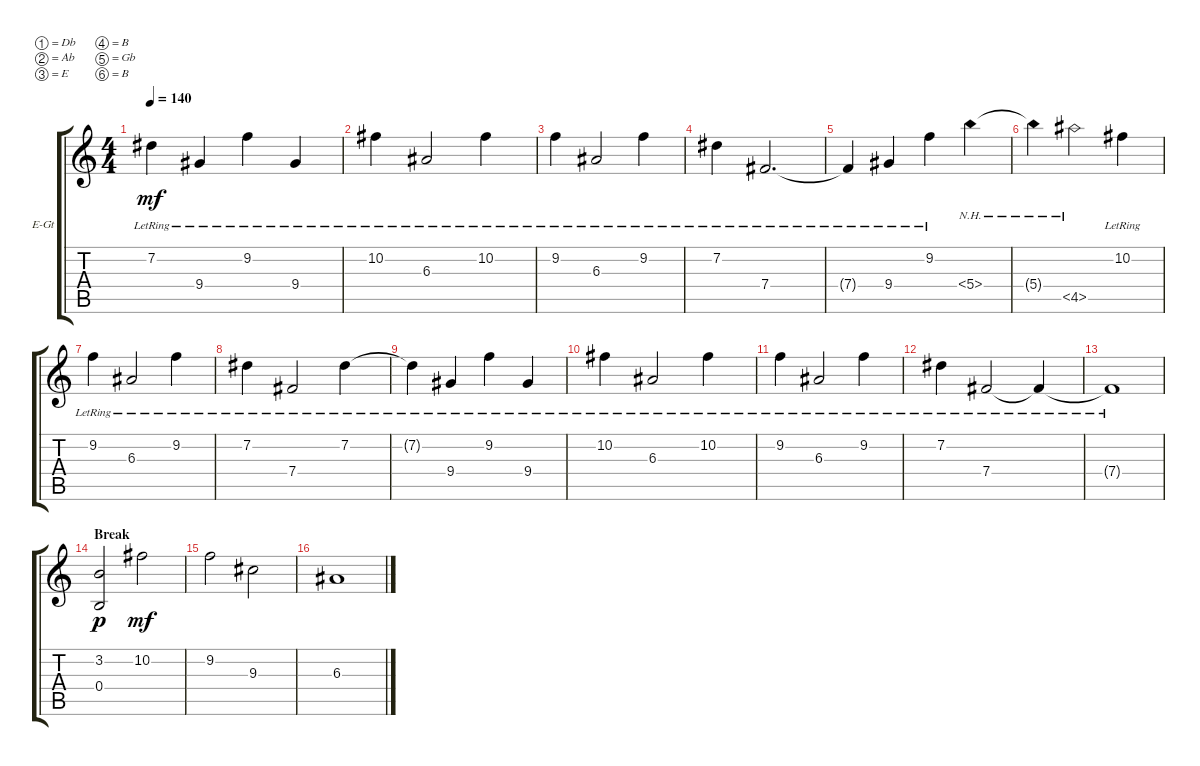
\bracketExtendMode groupsimilarinstruments
\firstSystemTrackNameOrientation horizontal
\otherSystemsTrackNameOrientation horizontal
\track ("Lead" "E-Gt") {instrument distortionguitar}
\staff {score tabs}
\tuning (Db4 Ab3 E3 B2 Gb2 B1)
\ts (4 4)
\tempo 140
\clef g2
\ks c
7.2{lr t}.4{dy mf} 9.4{lr}.4 9.2{lr}.4 9.4{lr}.4 |
10.2{lr}.4 6.3{lr}.2 10.2{lr}.4 |
9.2{lr}.4 6.3{lr}.2 9.2{lr}.4 |
7.2{lr}.4 7.4{lr}.2{d} |
7.4{lr t}.4 9.4{lr}.4 9.2{lr}.4 5.4{nh}.4 |
5.4{nh t}.4 4.5{nh}.2 10.2{lr}.4 |
9.2{lr}.4 6.3{lr}.2 9.2{lr}.4 |
7.2{lr}.4 7.4{lr}.2 7.2{lr}.4 |
7.2{lr t}.4 9.4{lr}.4 9.2{lr}.4 9.4{lr}.4 |
10.2{lr}.4 6.3{lr}.2 10.2{lr}.4 |
9.2{lr}.4 6.3{lr}.2 9.2{lr}.4 |
7.2{lr}.4 7.4{lr}.2 7.4{lr t}.4 |
7.4{lr t}.1 |
\section ("" "Break")
(0.4 3.2).2{dy p} 10.2.2{dy mf} |
9.2.2 9.3.2 |
6.3.1
